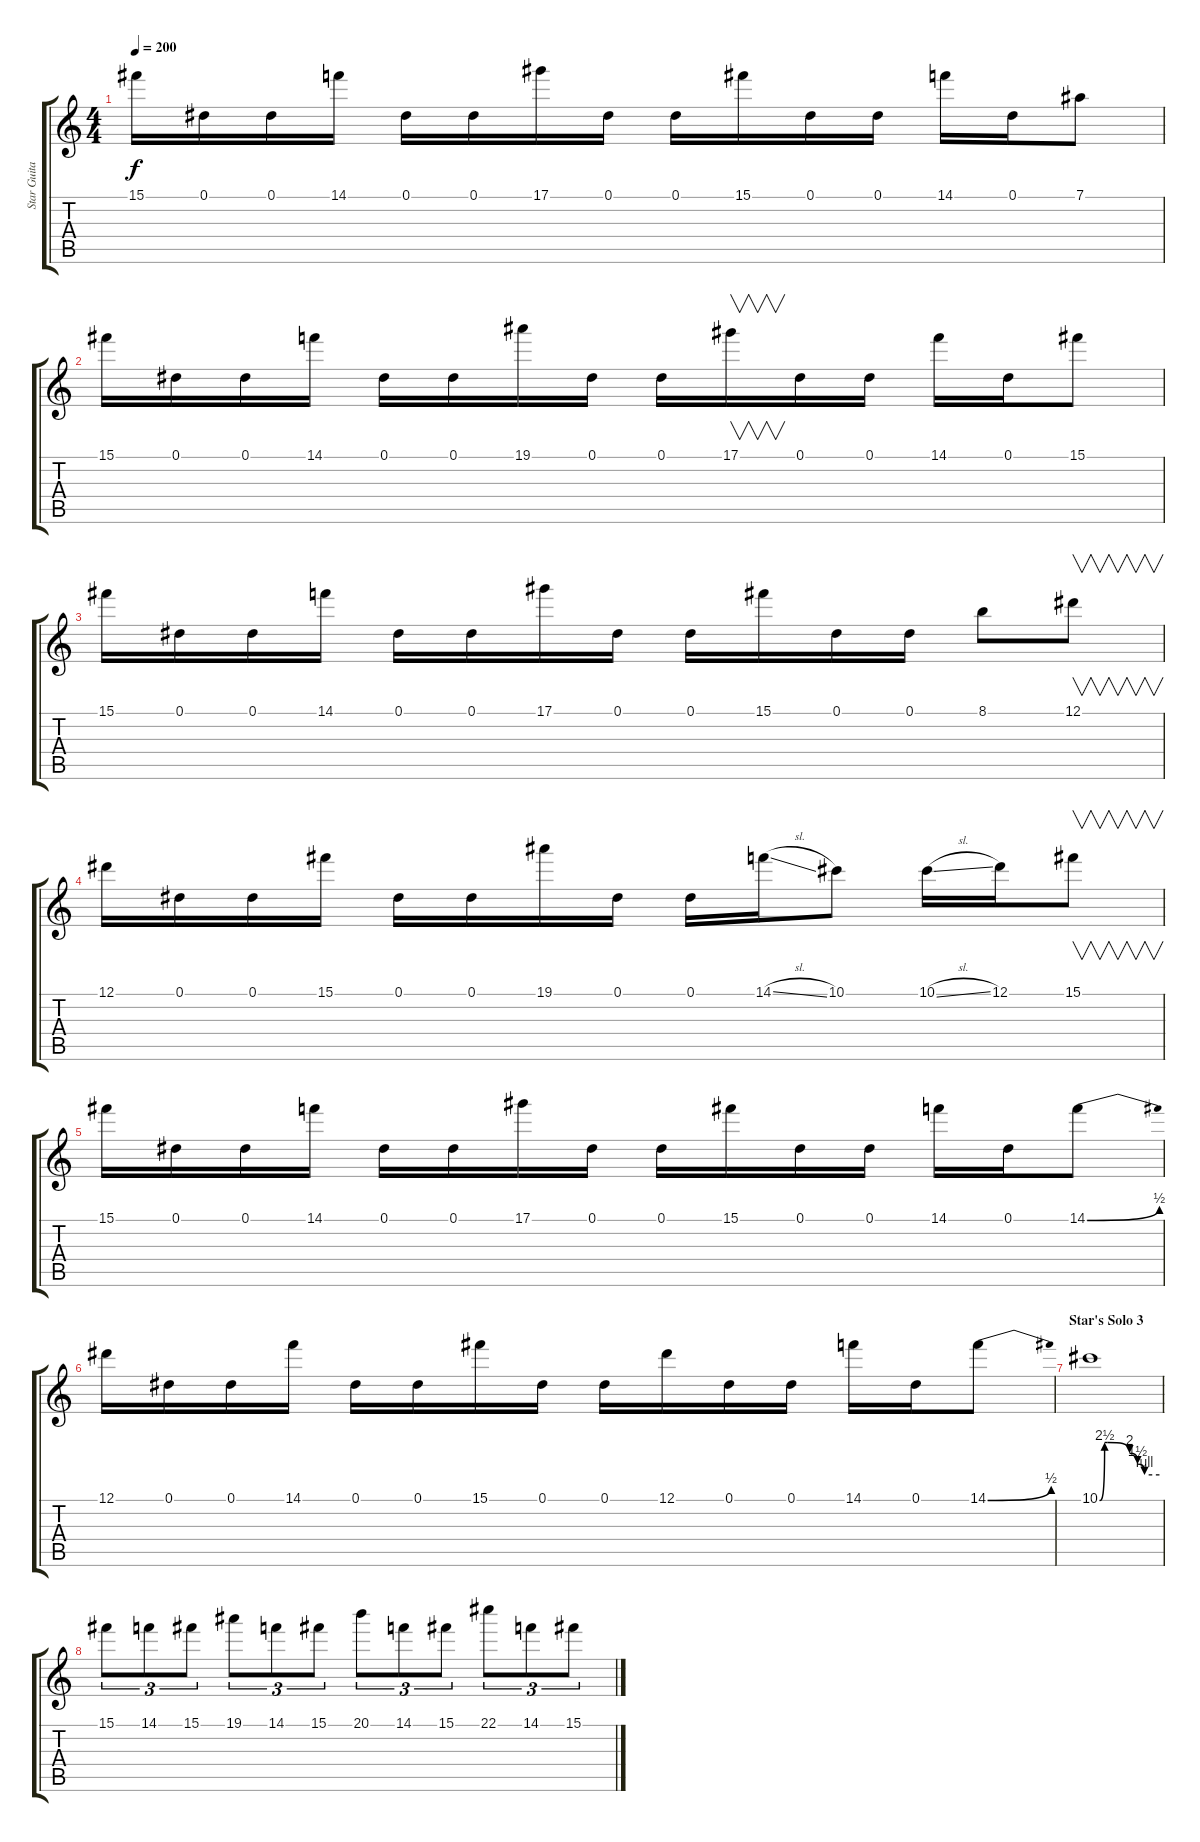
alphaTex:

\track ("Star Guitarist" "Star Guita") {instrument distortionguitar}
\staff {score tabs}
\tuning (Eb4 Bb3 Gb3 Db3 Ab2 Eb2) {hide}
\ts (4 4)
\tempo 200
\clef g2
\ks c
15.1.16{dy f instrument overdrivenguitar} 0.1.16 0.1.16 14.1.16 0.1.16 0.1.16 17.1.16 0.1.16 0.1.16 15.1.16 0.1.16 0.1.16 14.1.16 0.1.16 7.1.8 |
15.1.16 0.1.16 0.1.16 14.1.16 0.1.16 0.1.16 19.1.16 0.1.16 0.1.16 17.1.16{v instrument guitarharmonics} 0.1.16{instrument overdrivenguitar} 0.1.16{instrument overdrivenguitar} 14.1.16 0.1.16 15.1.8 |
15.1.16 0.1.16 0.1.16 14.1.16 0.1.16 0.1.16 17.1.16 0.1.16 0.1.16 15.1.16 0.1.16 0.1.16 8.1.8 12.1.8{v instrument guitarharmonics} |
12.1.16{instrument overdrivenguitar} 0.1.16 0.1.16 15.1.16 0.1.16 0.1.16 19.1.16 0.1.16 0.1.16 14.1{sl}.16 10.1.8 10.1{sl}.16 12.1.16 15.1.8{v instrument guitarharmonics} |
15.1.16{instrument overdrivenguitar} 0.1.16 0.1.16 14.1.16 0.1.16 0.1.16 17.1.16 0.1.16 0.1.16 15.1.16 0.1.16 0.1.16 14.1.16 0.1.16 14.1{be (bend 0 0 60 2)}.8 |
12.1.16{instrument overdrivenguitar} 0.1.16 0.1.16 14.1.16 0.1.16 0.1.16 15.1.16 0.1.16 0.1.16 12.1.16 0.1.16 0.1.16 14.1.16 0.1.16 14.1{be (bend 0 0 60 2)}.8 |
\section ("" "Star's Solo 3")
10.1{be (custom 0 0 5 10 8 10 30 8 38 6 45 4 60 4)}.1{instrument overdrivenguitar} |
15.1.8{tu (3 2)} 14.1.8{tu (3 2)} 15.1.8{tu (3 2)} 19.1.8{tu (3 2)} 14.1.8{tu (3 2)} 15.1.8{tu (3 2)} 20.1.8{tu (3 2)} 14.1.8{tu (3 2)} 15.1.8{tu (3 2)} 22.1.8{tu (3 2)} 14.1.8{tu (3 2)} 15.1.8{tu (3 2)}
